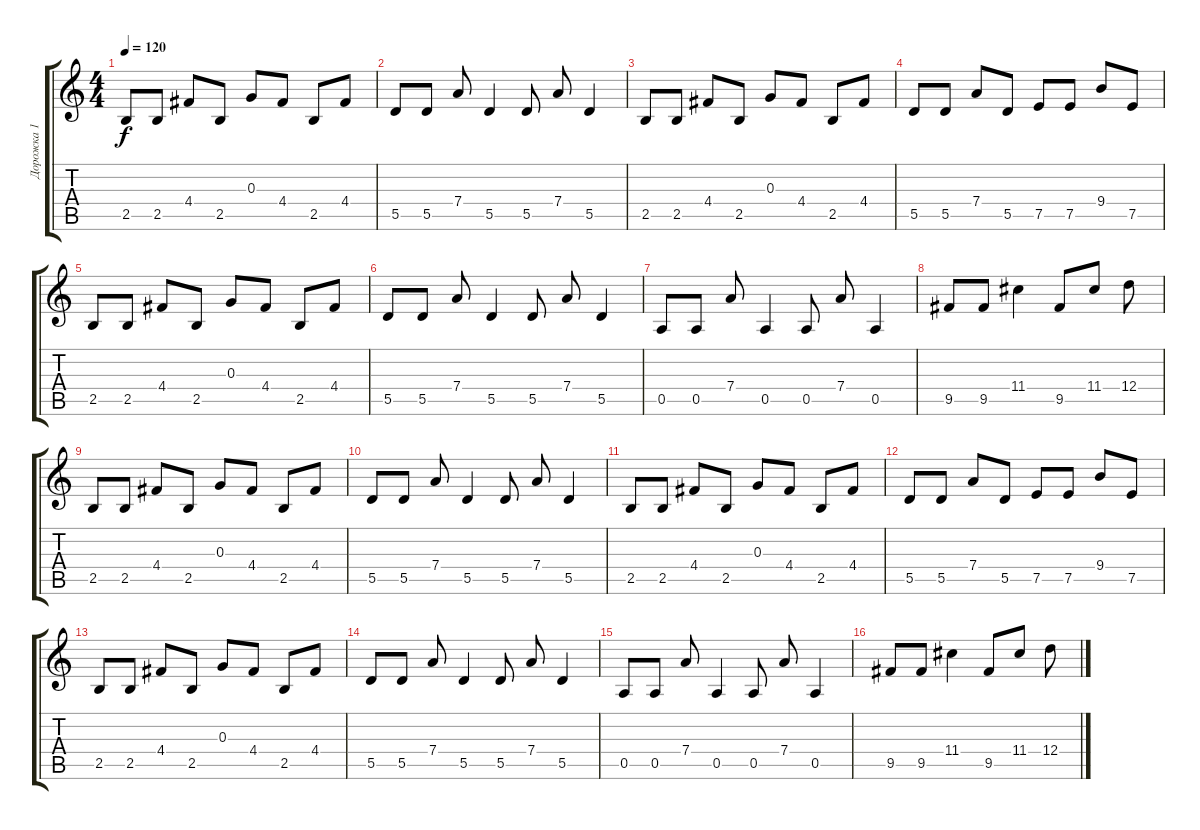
\track ("Дорожка 1" "Дорожка 1") {instrument overdrivenguitar}
\staff {score tabs}
\tuning (E4 B3 G3 D3 A2 E2) {hide}
\ts (4 4)
\tempo 120
\clef g2
\ks c
2.5.8{dy f} 2.5.8 4.4.8 2.5.8 0.3.8 4.4.8 2.5.8 4.4.8 |
5.5.8 5.5.8 7.4.8 5.5.4 5.5.8 7.4.8 5.5.4 |
2.5.8 2.5.8 4.4.8 2.5.8 0.3.8 4.4.8 2.5.8 4.4.8 |
5.5.8 5.5.8 7.4.8 5.5.8 7.5.8 7.5.8 9.4.8 7.5.8 |
2.5.8 2.5.8 4.4.8 2.5.8 0.3.8 4.4.8 2.5.8 4.4.8 |
5.5.8 5.5.8 7.4.8 5.5.4 5.5.8 7.4.8 5.5.4 |
0.5.8 0.5.8 7.4.8 0.5.4 0.5.8 7.4.8 0.5.4 |
9.5.8 9.5.8 11.4.4 9.5.8 11.4.8 12.4.8 |
2.5.8 2.5.8 4.4.8 2.5.8 0.3.8 4.4.8 2.5.8 4.4.8 |
5.5.8 5.5.8 7.4.8 5.5.4 5.5.8 7.4.8 5.5.4 |
2.5.8 2.5.8 4.4.8 2.5.8 0.3.8 4.4.8 2.5.8 4.4.8 |
5.5.8 5.5.8 7.4.8 5.5.8 7.5.8 7.5.8 9.4.8 7.5.8 |
2.5.8 2.5.8 4.4.8 2.5.8 0.3.8 4.4.8 2.5.8 4.4.8 |
5.5.8 5.5.8 7.4.8 5.5.4 5.5.8 7.4.8 5.5.4 |
0.5.8 0.5.8 7.4.8 0.5.4 0.5.8 7.4.8 0.5.4 |
9.5.8 9.5.8 11.4.4 9.5.8 11.4.8 12.4.8
